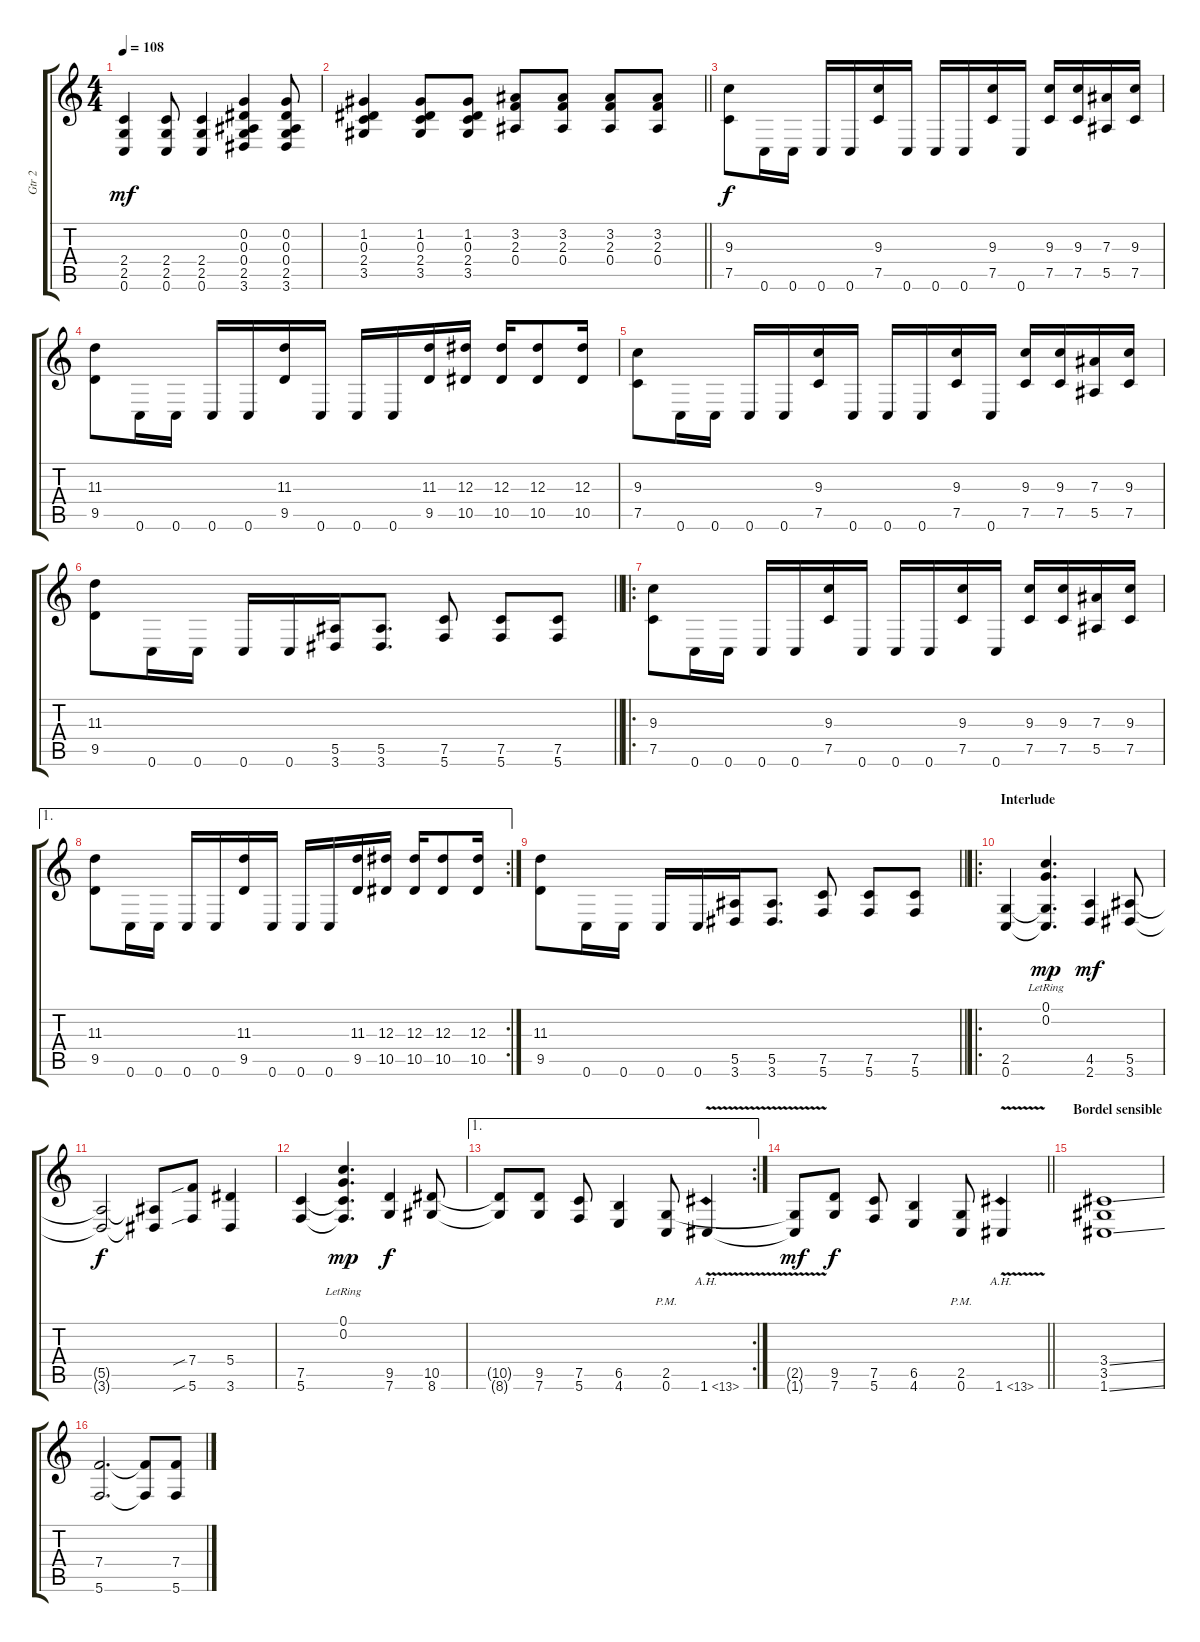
\track ("Gtr 2" "Gtr 2") {instrument overdrivenguitar}
\staff {score tabs}
\tuning (C4 G3 Eb3 Bb2 F2 C2) {hide}
\ts (4 4)
\tempo 108
\clef g2
\ks c
(2.4 2.5 0.6).4{dy mf} (2.4 2.5 0.6).8 (2.4 2.5 0.6).4 (0.2 0.3 0.4 2.5 3.6).4 (0.2 0.3 0.4 2.5 3.6).8 |
\barLineRight lightlight
(1.2 0.3 2.4 3.5).4 (1.2 0.3 2.4 3.5).8 (1.2 0.3 2.4 3.5).8 (3.2 2.3 0.4).8 (3.2 2.3 0.4).8 (3.2 2.3 0.4).8 (3.2 2.3 0.4).8 |
\section ("" "")
(9.3 7.5).8{dy f beam Down} 0.6.16{beam Down} 0.6.16{beam Down} 0.6.16 0.6.16 (9.3 7.5).16 0.6.16 0.6.16 0.6.16 (9.3 7.5).16 0.6.16 (9.3 7.5).16 (9.3 7.5).16 (7.3 5.5).16 (9.3 7.5).16 |
(11.3 9.5).8{beam Down} 0.6.16{beam Down} 0.6.16{beam Down} 0.6.16 0.6.16 (11.3 9.5).16 0.6.16 0.6.16 0.6.16 (11.3 9.5).16 (12.3 10.5).16 (12.3 10.5).16 (12.3 10.5).8 (12.3 10.5).16 |
(9.3 7.5).8{beam Down} 0.6.16{beam Down} 0.6.16{beam Down} 0.6.16 0.6.16 (9.3 7.5).16 0.6.16 0.6.16 0.6.16 (9.3 7.5).16 0.6.16 (9.3 7.5).16 (9.3 7.5).16 (7.3 5.5).16 (9.3 7.5).16 |
\barLineRight lightlight
(11.3 9.5).8{beam Down} 0.6.16{beam Down} 0.6.16{beam Down} 0.6.16 0.6.16 (5.5 3.6).16 (5.5 3.6).8{d} (7.5 5.6).8 (7.5 5.6).8 (7.5 5.6).8 |
\ro
(9.3 7.5).8{beam Down} 0.6.16{beam Down} 0.6.16{beam Down} 0.6.16 0.6.16 (9.3 7.5).16 0.6.16 0.6.16 0.6.16 (9.3 7.5).16 0.6.16 (9.3 7.5).16 (9.3 7.5).16 (7.3 5.5).16 (9.3 7.5).16 |
\ae 1
\rc 2
(11.3 9.5).8{beam Down} 0.6.16{beam Down} 0.6.16{beam Down} 0.6.16 0.6.16 (11.3 9.5).16 0.6.16 0.6.16 0.6.16 (11.3 9.5).16 (12.3 10.5).16 (12.3 10.5).16 (12.3 10.5).8 (12.3 10.5).16 |
\barLineRight lightlight
(11.3 9.5).8{beam Down} 0.6.16{beam Down} 0.6.16{beam Down} 0.6.16 0.6.16 (5.5 3.6).16 (5.5 3.6).8{d} (7.5 5.6).8 (7.5 5.6).8 (7.5 5.6).8 |
\ro
\section ("" "Interlude")
(2.5 0.6).4 (0.1{lr} 0.2{lr} 2.5{t} 0.6{t}).4{d dy mp} (4.5 2.6).4{dy mf} (5.5 3.6).8 |
(5.5{t} 3.6{t}).2{dy f} (5.5{t} 3.6{t}).8 (7.4{sib} 5.6{sib}).8 (5.4 3.6).4 |
(7.5 5.6).4 (0.1{lr} 0.2{lr} 7.5{t} 5.6{t}).4{d dy mp} (9.5 7.6).4{dy f} (10.5 8.6).8 |
\ae 1
\rc 2
(10.5{t} 8.6{t}).8 (9.5 7.6).8 (7.5 5.6).8 (6.5 4.6).4 (2.5{pm} 0.6{pm}).8 1.6{ah 12 v}.4 |
\barLineRight lightlight
(2.5{t} 1.6{t}).8{dy mf} (9.5 7.6).8{dy f} (7.5 5.6).8 (6.5 4.6).4 (2.5{pm} 0.6{pm}).8 1.6{ah 12 v}.4 |
\section ("" "Bordel sensible")
(3.4{ss} 3.5 1.6{ss}).1 |
(7.4 5.6).2{d} (7.4{t} 5.6{t}).8 (7.4{ss} 5.6{ss}).8
